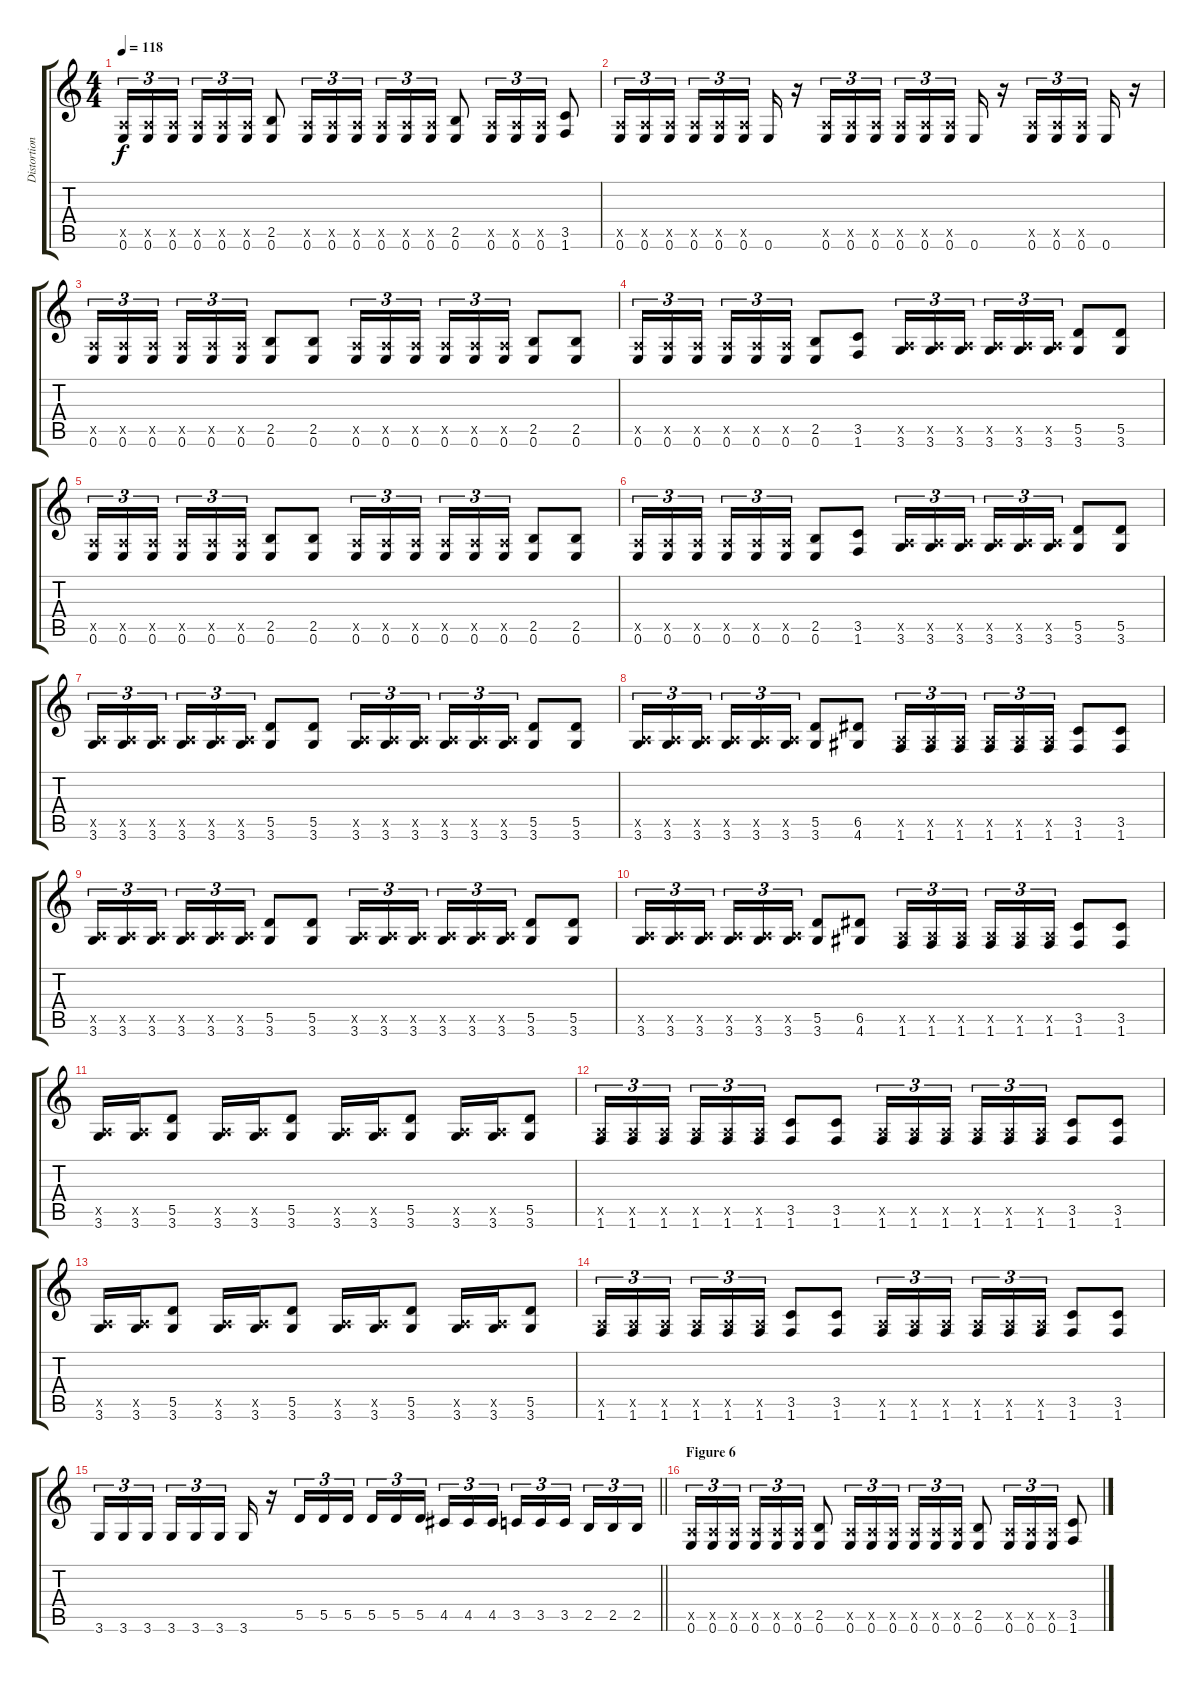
\track ("Distortion Guitar \"James Hetfield\"" "Distortion") {instrument distortionguitar}
\staff {score tabs}
\tuning (E4 B3 G3 D3 A2 E2) {hide}
\ts (4 4)
\tempo 118
\clef g2
\ks c
(0.5{x} 0.6).16{tu (3 2) dy f} (0.5{x} 0.6).16{tu (3 2)} (0.5{x} 0.6).16{tu (3 2) beam splitsecondary} (0.5{x} 0.6).16{tu (3 2)} (0.5{x} 0.6).16{tu (3 2)} (0.5{x} 0.6).16{tu (3 2)} (2.5 0.6).8 (0.5{x} 0.6).16{tu (3 2)} (0.5{x} 0.6).16{tu (3 2)} (0.5{x} 0.6).16{tu (3 2)} (0.5{x} 0.6).16{tu (3 2)} (0.5{x} 0.6).16{tu (3 2)} (0.5{x} 0.6).16{tu (3 2)} (2.5 0.6).8 (0.5{x} 0.6).16{tu (3 2)} (0.5{x} 0.6).16{tu (3 2)} (0.5{x} 0.6).16{tu (3 2)} (3.5 1.6).8 |
(0.5{x} 0.6).16{tu (3 2)} (0.5{x} 0.6).16{tu (3 2)} (0.5{x} 0.6).16{tu (3 2) beam splitsecondary} (0.5{x} 0.6).16{tu (3 2)} (0.5{x} 0.6).16{tu (3 2)} (0.5{x} 0.6).16{tu (3 2)} 0.6.16 r.16 (0.5{x} 0.6).16{tu (3 2)} (0.5{x} 0.6).16{tu (3 2)} (0.5{x} 0.6).16{tu (3 2)} (0.5{x} 0.6).16{tu (3 2)} (0.5{x} 0.6).16{tu (3 2)} (0.5{x} 0.6).16{tu (3 2) beam splitsecondary} 0.6.16 r.16 (0.5{x} 0.6).16{tu (3 2)} (0.5{x} 0.6).16{tu (3 2)} (0.5{x} 0.6).16{tu (3 2) beam splitsecondary} 0.6.16 r.16 |
(0.5{x} 0.6).16{tu (3 2)} (0.5{x} 0.6).16{tu (3 2)} (0.5{x} 0.6).16{tu (3 2) beam splitsecondary} (0.5{x} 0.6).16{tu (3 2)} (0.5{x} 0.6).16{tu (3 2)} (0.5{x} 0.6).16{tu (3 2)} (2.5 0.6).8 (2.5 0.6).8 (0.5{x} 0.6).16{tu (3 2)} (0.5{x} 0.6).16{tu (3 2)} (0.5{x} 0.6).16{tu (3 2) beam splitsecondary} (0.5{x} 0.6).16{tu (3 2)} (0.5{x} 0.6).16{tu (3 2)} (0.5{x} 0.6).16{tu (3 2)} (2.5 0.6).8 (2.5 0.6).8 |
(0.5{x} 0.6).16{tu (3 2)} (0.5{x} 0.6).16{tu (3 2)} (0.5{x} 0.6).16{tu (3 2) beam splitsecondary} (0.5{x} 0.6).16{tu (3 2)} (0.5{x} 0.6).16{tu (3 2)} (0.5{x} 0.6).16{tu (3 2)} (2.5 0.6).8 (3.5 1.6).8 (0.5{x} 3.6).16{tu (3 2)} (0.5{x} 3.6).16{tu (3 2)} (0.5{x} 3.6).16{tu (3 2) beam splitsecondary} (0.5{x} 3.6).16{tu (3 2)} (0.5{x} 3.6).16{tu (3 2)} (0.5{x} 3.6).16{tu (3 2)} (5.5 3.6).8 (5.5 3.6).8 |
(0.5{x} 0.6).16{tu (3 2)} (0.5{x} 0.6).16{tu (3 2)} (0.5{x} 0.6).16{tu (3 2) beam splitsecondary} (0.5{x} 0.6).16{tu (3 2)} (0.5{x} 0.6).16{tu (3 2)} (0.5{x} 0.6).16{tu (3 2)} (2.5 0.6).8 (2.5 0.6).8 (0.5{x} 0.6).16{tu (3 2)} (0.5{x} 0.6).16{tu (3 2)} (0.5{x} 0.6).16{tu (3 2) beam splitsecondary} (0.5{x} 0.6).16{tu (3 2)} (0.5{x} 0.6).16{tu (3 2)} (0.5{x} 0.6).16{tu (3 2)} (2.5 0.6).8 (2.5 0.6).8 |
(0.5{x} 0.6).16{tu (3 2)} (0.5{x} 0.6).16{tu (3 2)} (0.5{x} 0.6).16{tu (3 2) beam splitsecondary} (0.5{x} 0.6).16{tu (3 2)} (0.5{x} 0.6).16{tu (3 2)} (0.5{x} 0.6).16{tu (3 2)} (2.5 0.6).8 (3.5 1.6).8 (0.5{x} 3.6).16{tu (3 2)} (0.5{x} 3.6).16{tu (3 2)} (0.5{x} 3.6).16{tu (3 2) beam splitsecondary} (0.5{x} 3.6).16{tu (3 2)} (0.5{x} 3.6).16{tu (3 2)} (0.5{x} 3.6).16{tu (3 2)} (5.5 3.6).8 (5.5 3.6).8 |
(0.5{x} 3.6).16{tu (3 2)} (0.5{x} 3.6).16{tu (3 2)} (0.5{x} 3.6).16{tu (3 2) beam splitsecondary} (0.5{x} 3.6).16{tu (3 2)} (0.5{x} 3.6).16{tu (3 2)} (0.5{x} 3.6).16{tu (3 2)} (5.5 3.6).8 (5.5 3.6).8 (0.5{x} 3.6).16{tu (3 2)} (0.5{x} 3.6).16{tu (3 2)} (0.5{x} 3.6).16{tu (3 2) beam splitsecondary} (0.5{x} 3.6).16{tu (3 2)} (0.5{x} 3.6).16{tu (3 2)} (0.5{x} 3.6).16{tu (3 2)} (5.5 3.6).8 (5.5 3.6).8 |
(0.5{x} 3.6).16{tu (3 2)} (0.5{x} 3.6).16{tu (3 2)} (0.5{x} 3.6).16{tu (3 2) beam splitsecondary} (0.5{x} 3.6).16{tu (3 2)} (0.5{x} 3.6).16{tu (3 2)} (0.5{x} 3.6).16{tu (3 2)} (5.5 3.6).8 (6.5 4.6).8 (0.5{x} 1.6).16{tu (3 2)} (0.5{x} 1.6).16{tu (3 2)} (0.5{x} 1.6).16{tu (3 2) beam splitsecondary} (0.5{x} 1.6).16{tu (3 2)} (0.5{x} 1.6).16{tu (3 2)} (0.5{x} 1.6).16{tu (3 2)} (3.5 1.6).8 (3.5 1.6).8 |
(0.5{x} 3.6).16{tu (3 2)} (0.5{x} 3.6).16{tu (3 2)} (0.5{x} 3.6).16{tu (3 2) beam splitsecondary} (0.5{x} 3.6).16{tu (3 2)} (0.5{x} 3.6).16{tu (3 2)} (0.5{x} 3.6).16{tu (3 2)} (5.5 3.6).8 (5.5 3.6).8 (0.5{x} 3.6).16{tu (3 2)} (0.5{x} 3.6).16{tu (3 2)} (0.5{x} 3.6).16{tu (3 2) beam splitsecondary} (0.5{x} 3.6).16{tu (3 2)} (0.5{x} 3.6).16{tu (3 2)} (0.5{x} 3.6).16{tu (3 2)} (5.5 3.6).8 (5.5 3.6).8 |
(0.5{x} 3.6).16{tu (3 2)} (0.5{x} 3.6).16{tu (3 2)} (0.5{x} 3.6).16{tu (3 2) beam splitsecondary} (0.5{x} 3.6).16{tu (3 2)} (0.5{x} 3.6).16{tu (3 2)} (0.5{x} 3.6).16{tu (3 2)} (5.5 3.6).8 (6.5 4.6).8 (0.5{x} 1.6).16{tu (3 2)} (0.5{x} 1.6).16{tu (3 2)} (0.5{x} 1.6).16{tu (3 2) beam splitsecondary} (0.5{x} 1.6).16{tu (3 2)} (0.5{x} 1.6).16{tu (3 2)} (0.5{x} 1.6).16{tu (3 2)} (3.5 1.6).8 (3.5 1.6).8 |
(0.5{x} 3.6).16 (0.5{x} 3.6).16 (5.5 3.6).8 (0.5{x} 3.6).16 (0.5{x} 3.6).16 (5.5 3.6).8 (0.5{x} 3.6).16 (0.5{x} 3.6).16 (5.5 3.6).8 (0.5{x} 3.6).16 (0.5{x} 3.6).16 (5.5 3.6).8 |
(0.5{x} 1.6).16{tu (3 2)} (0.5{x} 1.6).16{tu (3 2)} (0.5{x} 1.6).16{tu (3 2) beam splitsecondary} (0.5{x} 1.6).16{tu (3 2)} (0.5{x} 1.6).16{tu (3 2)} (0.5{x} 1.6).16{tu (3 2)} (3.5 1.6).8 (3.5 1.6).8 (0.5{x} 1.6).16{tu (3 2)} (0.5{x} 1.6).16{tu (3 2)} (0.5{x} 1.6).16{tu (3 2) beam splitsecondary} (0.5{x} 1.6).16{tu (3 2)} (0.5{x} 1.6).16{tu (3 2)} (0.5{x} 1.6).16{tu (3 2)} (3.5 1.6).8 (3.5 1.6).8 |
(0.5{x} 3.6).16 (0.5{x} 3.6).16 (5.5 3.6).8 (0.5{x} 3.6).16 (0.5{x} 3.6).16 (5.5 3.6).8 (0.5{x} 3.6).16 (0.5{x} 3.6).16 (5.5 3.6).8 (0.5{x} 3.6).16 (0.5{x} 3.6).16 (5.5 3.6).8 |
(0.5{x} 1.6).16{tu (3 2)} (0.5{x} 1.6).16{tu (3 2)} (0.5{x} 1.6).16{tu (3 2) beam splitsecondary} (0.5{x} 1.6).16{tu (3 2)} (0.5{x} 1.6).16{tu (3 2)} (0.5{x} 1.6).16{tu (3 2)} (3.5 1.6).8 (3.5 1.6).8 (0.5{x} 1.6).16{tu (3 2)} (0.5{x} 1.6).16{tu (3 2)} (0.5{x} 1.6).16{tu (3 2) beam splitsecondary} (0.5{x} 1.6).16{tu (3 2)} (0.5{x} 1.6).16{tu (3 2)} (0.5{x} 1.6).16{tu (3 2)} (3.5 1.6).8 (3.5 1.6).8 |
\barLineRight lightlight
3.6.16{tu (3 2)} 3.6.16{tu (3 2)} 3.6.16{tu (3 2) beam splitsecondary} 3.6.16{tu (3 2)} 3.6.16{tu (3 2)} 3.6.16{tu (3 2)} 3.6.16 r.16 5.5.16{tu (3 2)} 5.5.16{tu (3 2)} 5.5.16{tu (3 2)} 5.5.16{tu (3 2)} 5.5.16{tu (3 2)} 5.5.16{tu (3 2) beam splitsecondary} 4.5.16{tu (3 2)} 4.5.16{tu (3 2)} 4.5.16{tu (3 2)} 3.5.16{tu (3 2)} 3.5.16{tu (3 2)} 3.5.16{tu (3 2) beam splitsecondary} 2.5.16{tu (3 2)} 2.5.16{tu (3 2)} 2.5.16{tu (3 2)} |
\section ("" "Figure 6")
(0.5{x} 0.6).16{tu (3 2)} (0.5{x} 0.6).16{tu (3 2)} (0.5{x} 0.6).16{tu (3 2) beam splitsecondary} (0.5{x} 0.6).16{tu (3 2)} (0.5{x} 0.6).16{tu (3 2)} (0.5{x} 0.6).16{tu (3 2)} (2.5 0.6).8 (0.5{x} 0.6).16{tu (3 2)} (0.5{x} 0.6).16{tu (3 2)} (0.5{x} 0.6).16{tu (3 2)} (0.5{x} 0.6).16{tu (3 2)} (0.5{x} 0.6).16{tu (3 2)} (0.5{x} 0.6).16{tu (3 2)} (2.5 0.6).8 (0.5{x} 0.6).16{tu (3 2)} (0.5{x} 0.6).16{tu (3 2)} (0.5{x} 0.6).16{tu (3 2)} (3.5 1.6).8
